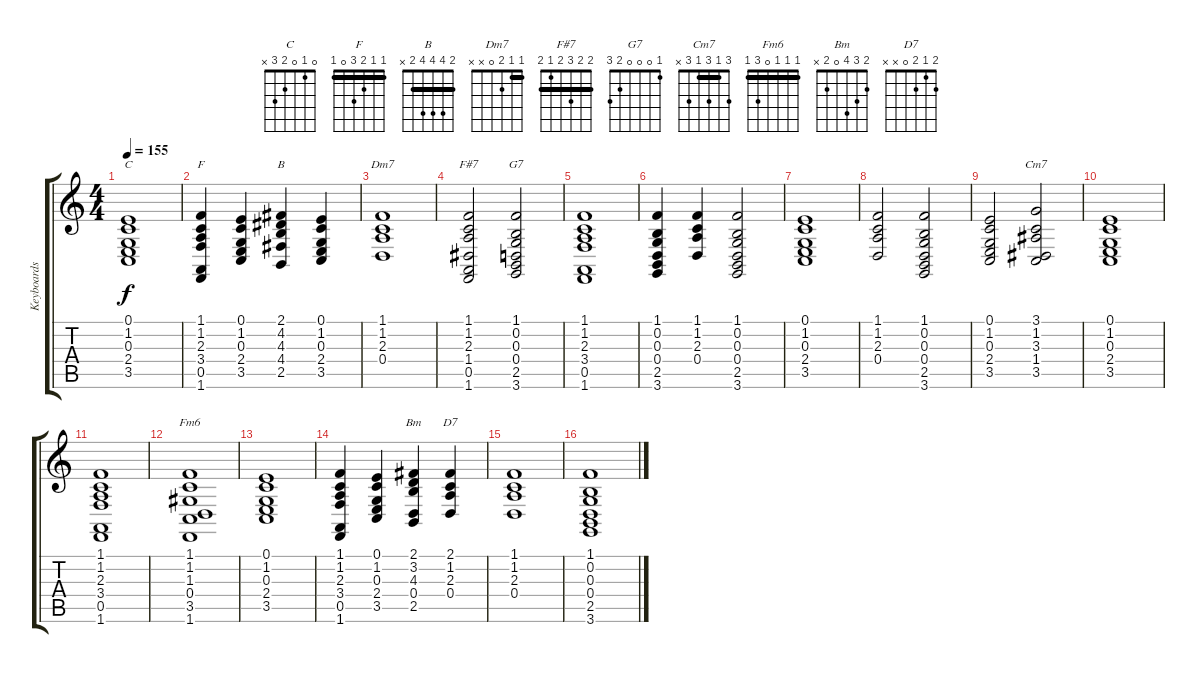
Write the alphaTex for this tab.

\track ("Keyboards" "Keyboards") {instrument stringensemble1}
\staff {score tabs}
\tuning (E4 B3 G3 D3 A2 E2) {hide}
\chord ("C" 0 1 0 2 3 x)
\chord ("F" 1 1 2 3 0 1) {barre 1}
\chord ("B" 2 4 4 4 2 x) {barre 2}
\chord ("Dm7" 1 1 2 0 x x) {barre 1}
\chord ("F#7" 2 2 3 2 1 2) {barre 2}
\chord ("G7" 1 0 0 0 2 3)
\chord ("Cm7" 3 1 3 1 3 x) {barre 1}
\chord ("Fm6" 1 1 1 0 3 1) {barre 1}
\chord ("Bm" 2 3 4 0 2 x)
\chord ("D7" 2 1 2 0 x x)
\ts (4 4)
\tempo 155
\clef g2
\ks c
(0.1 1.2 0.3 2.4 3.5).1{ch "C" dy f instrument stringensemble1} |
(1.1 1.2 2.3 3.4 0.5 1.6).4{ch "F"} (0.1 1.2 0.3 2.4 3.5).4 (2.1 4.2 4.3 4.4 2.5).4{ch "B"} (0.1 1.2 0.3 2.4 3.5).4 |
(1.1 1.2 2.3 0.4).1{ch "Dm7"} |
(1.1 1.2 2.3 1.4 0.5 1.6).2{ch "F#7"} (1.1 0.2 0.3 0.4 2.5 3.6).2{ch "G7"} |
(1.1 1.2 2.3 3.4 0.5 1.6).1 |
(1.1 0.2 0.3 0.4 2.5 3.6).4 (1.1 1.2 2.3 0.4).4 (1.1 0.2 0.3 0.4 2.5 3.6).2 |
(0.1 1.2 0.3 2.4 3.5).1 |
(1.1 1.2 2.3 0.4).2 (1.1 0.2 0.3 0.4 2.5 3.6).2 |
(0.1 1.2 0.3 2.4 3.5).2 (3.1 1.2 3.3 1.4 3.5).2{ch "Cm7"} |
(0.1 1.2 0.3 2.4 3.5).1 |
(1.1 1.2 2.3 3.4 0.5 1.6).1 |
(1.1 1.2 1.3 0.4 3.5 1.6).1{ch "Fm6"} |
(0.1 1.2 0.3 2.4 3.5).1 |
(1.1 1.2 2.3 3.4 0.5 1.6).4 (0.1 1.2 0.3 2.4 3.5).4 (2.1 3.2 4.3 0.4 2.5).4{ch "Bm"} (2.1 1.2 2.3 0.4).4{ch "D7"} |
(1.1 1.2 2.3 0.4).1 |
(1.1 0.2 0.3 0.4 2.5 3.6).1
